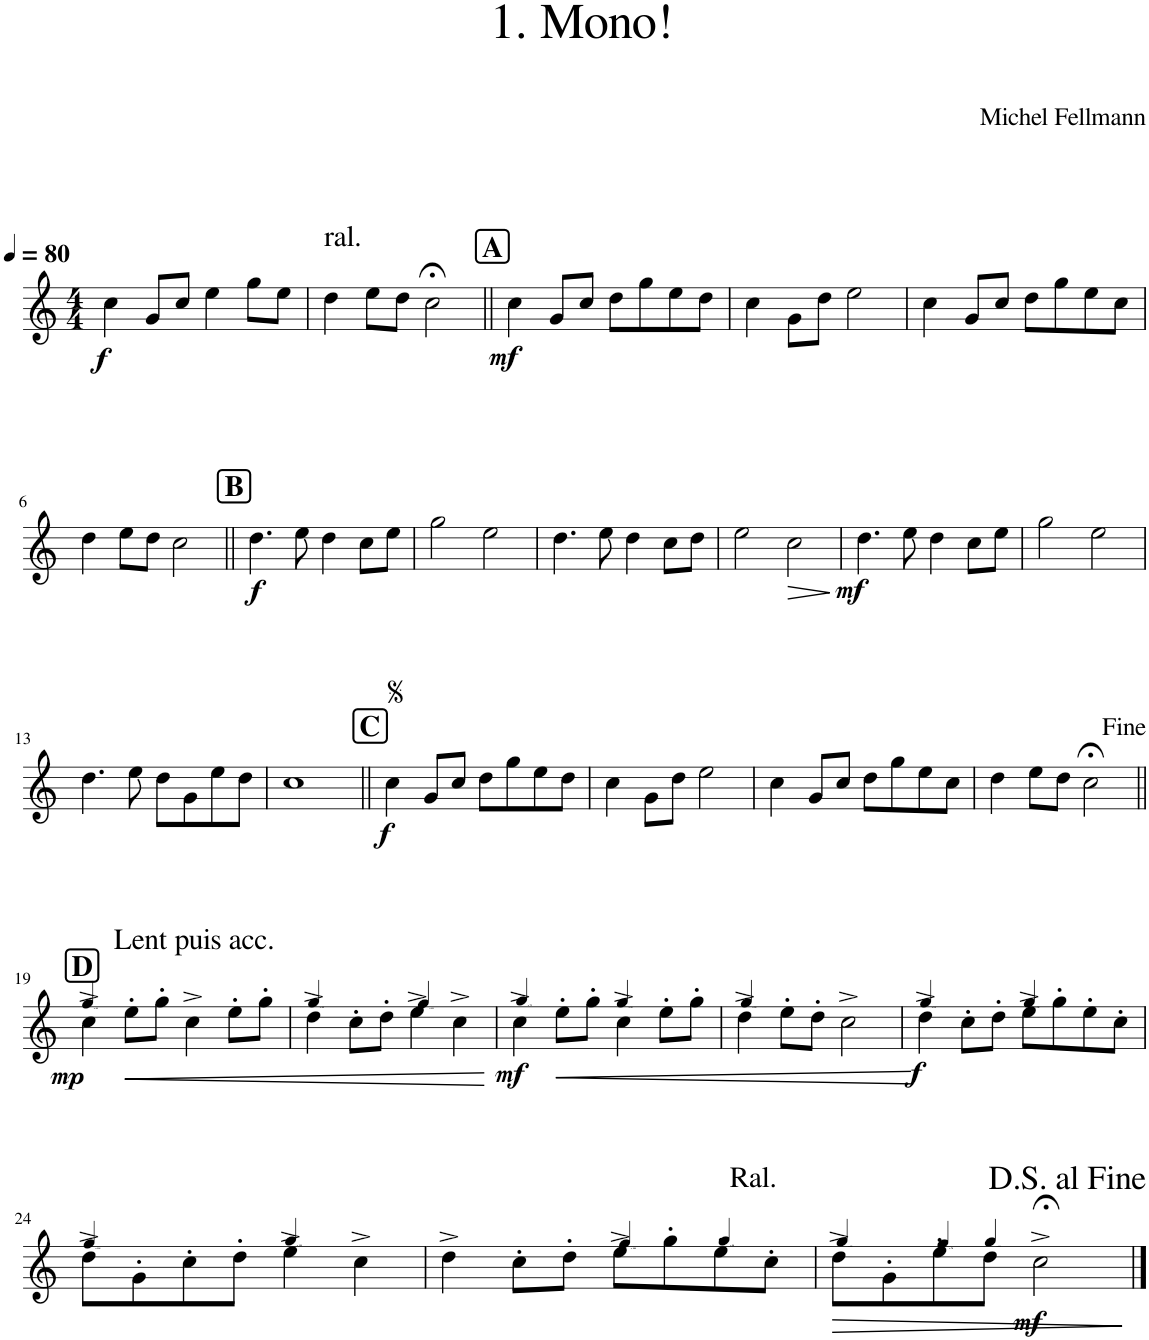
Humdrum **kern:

**kern	**dynam
*part1	*part1
*staff1	*staff1
*I"Cor en Fa	*
*I'Cor Fa	*
*clefG2	*
*Trd4c7	*
*k[]	*
*M4/4	*
*MM80	*
=1	=1
!	!LO:DY:b
4cc\	f
8g/L	.
8cc/J	.
4ee\	.
8gg\L	.
8ee\J	.
=2	=2
!LO:TX:a:t=ral.	!
4dd\	.
8ee\L	.
8dd\J	.
2cc;<\	.
!!LO:REH:place=s1:a:B:cj:fs=14:t=A
=3||	=3||
!	!LO:DY:b
4cc\	mf
8g/L	.
8cc/J	.
8dd\L	.
8gg\	.
8ee\	.
8dd\J	.
=4	=4
4cc\	.
8g\L	.
8dd\J	.
2ee\	.
=5	=5
4cc\	.
8g/L	.
8cc/J	.
8dd\L	.
8gg\	.
8ee\	.
8cc\J	.
!!LO:LB:g=z
=6	=6
4dd\	.
8ee\L	.
8dd\J	.
2cc\	.
!!LO:REH:place=s1:a:B:cj:fs=14:t=B
=7||	=7||
!	!LO:DY:b
4.dd\	f
8ee\	.
4dd\	.
8cc\L	.
8ee\J	.
=8	=8
2gg\	.
2ee\	.
=9	=9
4.dd\	.
8ee\	.
4dd\	.
8cc\L	.
8dd\J	.
=10	=10
2ee\	.
!	!LO:HP:b
2cc\	>
.	]
=11	=11
!	!LO:DY:b
4.dd\	mf
8ee\	.
4dd\	.
8cc\L	.
8ee\J	.
=12	=12
2gg\	.
2ee\	.
!!LO:LB:g=z
=13	=13
4.dd\	.
8ee\	.
8dd\L	.
8g\	.
8ee\	.
8dd\J	.
=14	=14
1cc	.
!!LO:REH:place=s1:a:B:cj:fs=14:t=C
=15||	=15||
!	!LO:DY:b
4cc\	f
8g/L	.
8cc/J	.
8dd\L	.
8gg\	.
8ee\	.
8dd\J	.
=16	=16
4cc\	.
8g\L	.
8dd\J	.
2ee\	.
=17	=17
4cc\	.
8g/L	.
8cc/J	.
8dd\L	.
8gg\	.
8ee\	.
8cc\J	.
=18	=18
4dd\	.
8ee\L	.
8dd\J	.
2cc;<\	.
!!LO:LB:g=z
=19||	=19||
!!LO:REH:place=s1:a:B:cj:fs=14:t=D
*MM60	*
!LO:TX:a:t=Lent puis acc.	!
!	!LO:DY:b
4cc^\	mp
!	!LO:HP:b
8ee'\L	<
8gg'\J	.
4cc^\	.
8ee'\L	.
8gg'\J	.
.	[
=20	=20
*MM64	*
4dd^\	.
8cc'\L	.
8dd'\J	.
*MM68	*
4ee^\	.
4cc^\	.
=21	=21
*MM72	*
!	!LO:DY:b
4cc^\	mf
!	!LO:HP:b
8ee'\L	<
8gg'\J	.
*MM80	*
4cc^\	.
8ee'\L	.
8gg'\J	.
.	[
=22	=22
*MM90	*
4dd^\	.
8ee'\L	.
8dd'\J	.
2cc^\	.
=23	=23
*MM94	*
!	!LO:DY:b
4dd^\	f
8cc'\L	.
8dd'\J	.
*MM98	*
8ee^\L	.
8gg'\	.
8ee'\	.
8cc'\J	.
!!LO:LB:g=z
=24	=24
*MM104	*
8dd^\L	.
8g'\	.
8cc'\	.
8dd'\J	.
*MM110	*
4ee^\	.
4cc^\	.
=25	=25
4dd^\	.
8cc'\L	.
8dd'\J	.
*MM100	*
8ee^\L	.
8gg'\	.
*MM90	*
!LO:TX:a:t=Ral.	!
8ee'\	.
8cc'\J	.
=26	=26
*MM80	*
!	!LO:HP:b
8dd^\L	>
8g'\	.
*MM70	*
8ee'\	.
*MM60	*
8dd'\J	.
!	!LO:DY:b
2cc;<^\	mf
.	]
==	==
*-	*-
